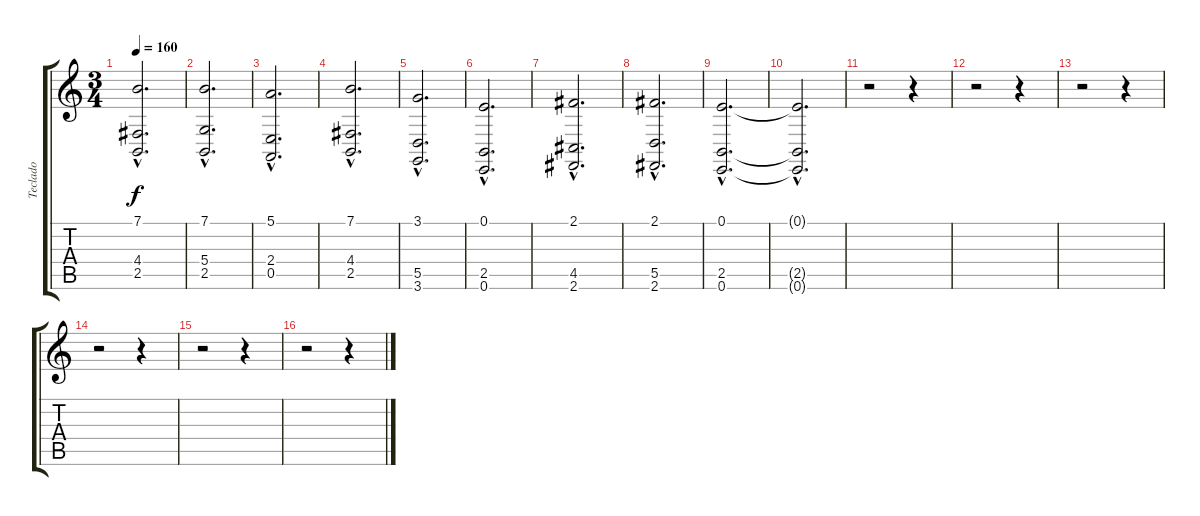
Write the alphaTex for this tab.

\track ("Teclado" "Teclado") {instrument choiraahs}
\staff {score tabs}
\tuning (E4 B3 G3 D3 A2 E2) {hide}
\ts (3 4)
\tempo 160
\clef g2
\ks c
(7.1{hac} 4.4{hac} 2.5{hac}).2{d dy f} |
(7.1{hac} 5.4{hac} 2.5{hac}).2{d} |
(5.1{hac} 2.4{hac} 0.5{hac}).2{d} |
(7.1{hac} 4.4{hac} 2.5{hac}).2{d} |
(3.1{hac} 5.5{hac} 3.6{hac}).2{d} |
(0.1{hac} 2.5{hac} 0.6{hac}).2{d} |
(2.1{hac} 4.5{hac} 2.6{hac}).2{d} |
(2.1{hac} 5.5{hac} 2.6{hac}).2{d} |
(0.1{hac} 2.5{hac} 0.6{hac}).2{d} |
(0.1{hac t} 2.5{hac t} 0.6{hac t}).2{d} |
r.2 r.4 |
r.2 r.4 |
r.2 r.4 |
r.2 r.4 |
r.2 r.4 |
r.2 r.4
